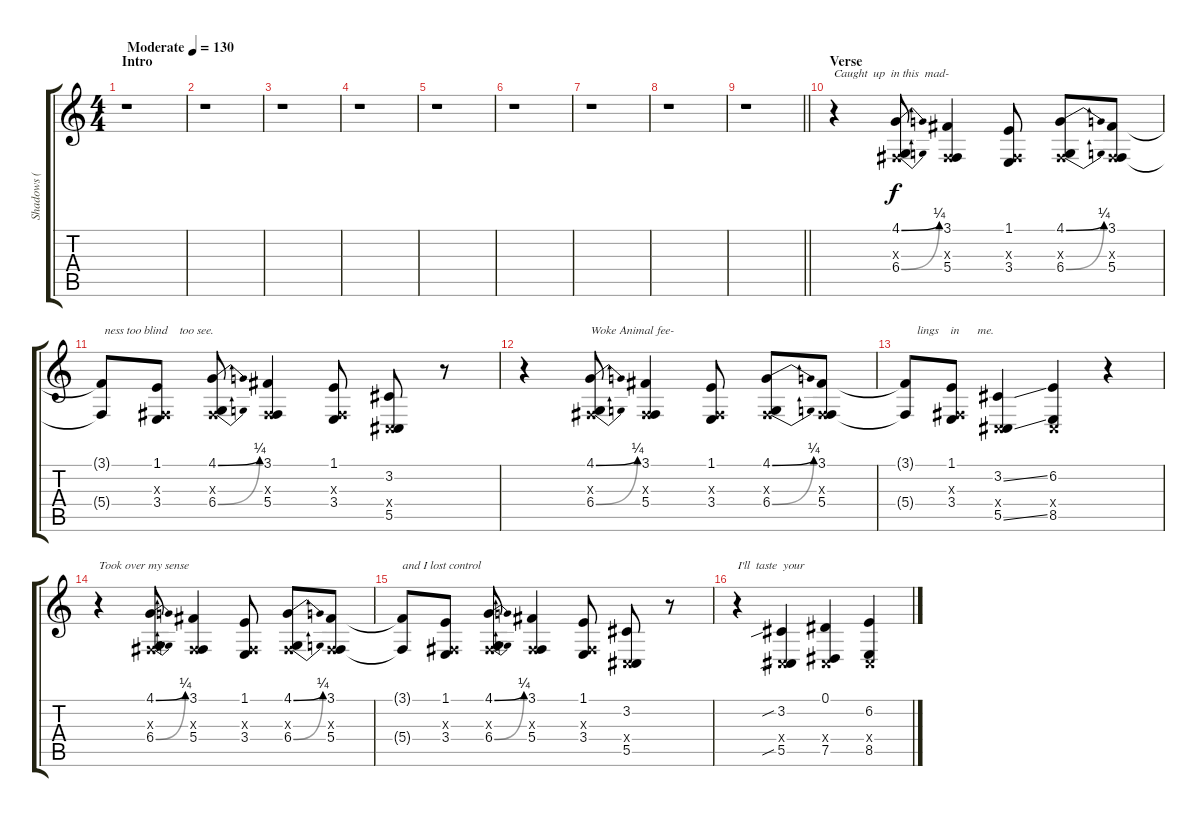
\track ("Shadows ( Vocals )" "Shadows ( ") {instrument clarinet}
\staff {score tabs}
\tuning (Eb4 Bb3 Gb3 Db3 Ab2 Db2) {hide}
\ts (4 4)
\section ("" "Intro")
\tempo (130 "Moderate")
\clef g2
\ks c
r.1{dy f instrument clarinet} |
r.1 |
r.1 |
r.1 |
r.1 |
r.1 |
r.1 |
r.1 |
\barLineRight lightlight
r.1 |
\section ("" "Verse")
r.4{txt "Caught  up  in this  mad-"} (4.1{be (bend 0 0 60 1)} 0.3{x} 6.4{be (bend 0 0 60 1)}).8 (3.1 0.3{x} 5.4).4 (1.1 0.3{x} 3.4).8 (4.1{be (bend 0 0 60 1)} 0.3{x} 6.4{be (bend 0 0 60 1)}).8 (3.1 0.3{x} 5.4).8 |
(3.1{t} 5.4{t}).8{txt " ness too blind    too see."} (1.1 0.3{x} 3.4).8 (4.1{be (bend 0 0 60 1)} 0.3{x} 6.4{be (bend 0 0 60 1)}).8 (3.1 0.3{x} 5.4).4 (1.1 0.3{x} 3.4).8 (3.2 0.4{x} 5.5).8 r.8 |
r.4 (4.1{be (bend 0 0 60 1)} 0.3{x} 6.4{be (bend 0 0 60 1)}).8{txt "Woke Animal fee-"} (3.1 0.3{x} 5.4).4 (1.1 0.3{x} 3.4).8 (4.1{be (bend 0 0 60 1)} 0.3{x} 6.4{be (bend 0 0 60 1)}).8 (3.1 0.3{x} 5.4).8 |
(3.1{t} 5.4{t}).8{txt "    lings    in      me."} (1.1 0.3{x} 3.4).8 (3.2{ss} 0.4{x} 5.5{ss}).4 (6.2 0.4{x} 8.5).4 r.4 |
r.4{txt "Took over my sense"} (4.1{be (bend 0 0 60 1)} 0.3{x} 6.4{be (bend 0 0 60 1)}).8 (3.1 0.3{x} 5.4).4 (1.1 0.3{x} 3.4).8 (4.1{be (bend 0 0 60 1)} 0.3{x} 6.4{be (bend 0 0 60 1)}).8 (3.1 0.3{x} 5.4).8 |
(3.1{t} 5.4{t}).8{txt "and I lost control"} (1.1 0.3{x} 3.4).8 (4.1{be (bend 0 0 60 1)} 0.3{x} 6.4{be (bend 0 0 60 1)}).8 (3.1 0.3{x} 5.4).4 (1.1 0.3{x} 3.4).8 (3.2 0.4{x} 5.5).8 r.8 |
r.4{txt "I'll  taste  your"} (3.2{sib} 0.4{x} 5.5{sib}).4 (0.1 0.4{x} 7.5).4 (6.2 0.4{x} 8.5).4
